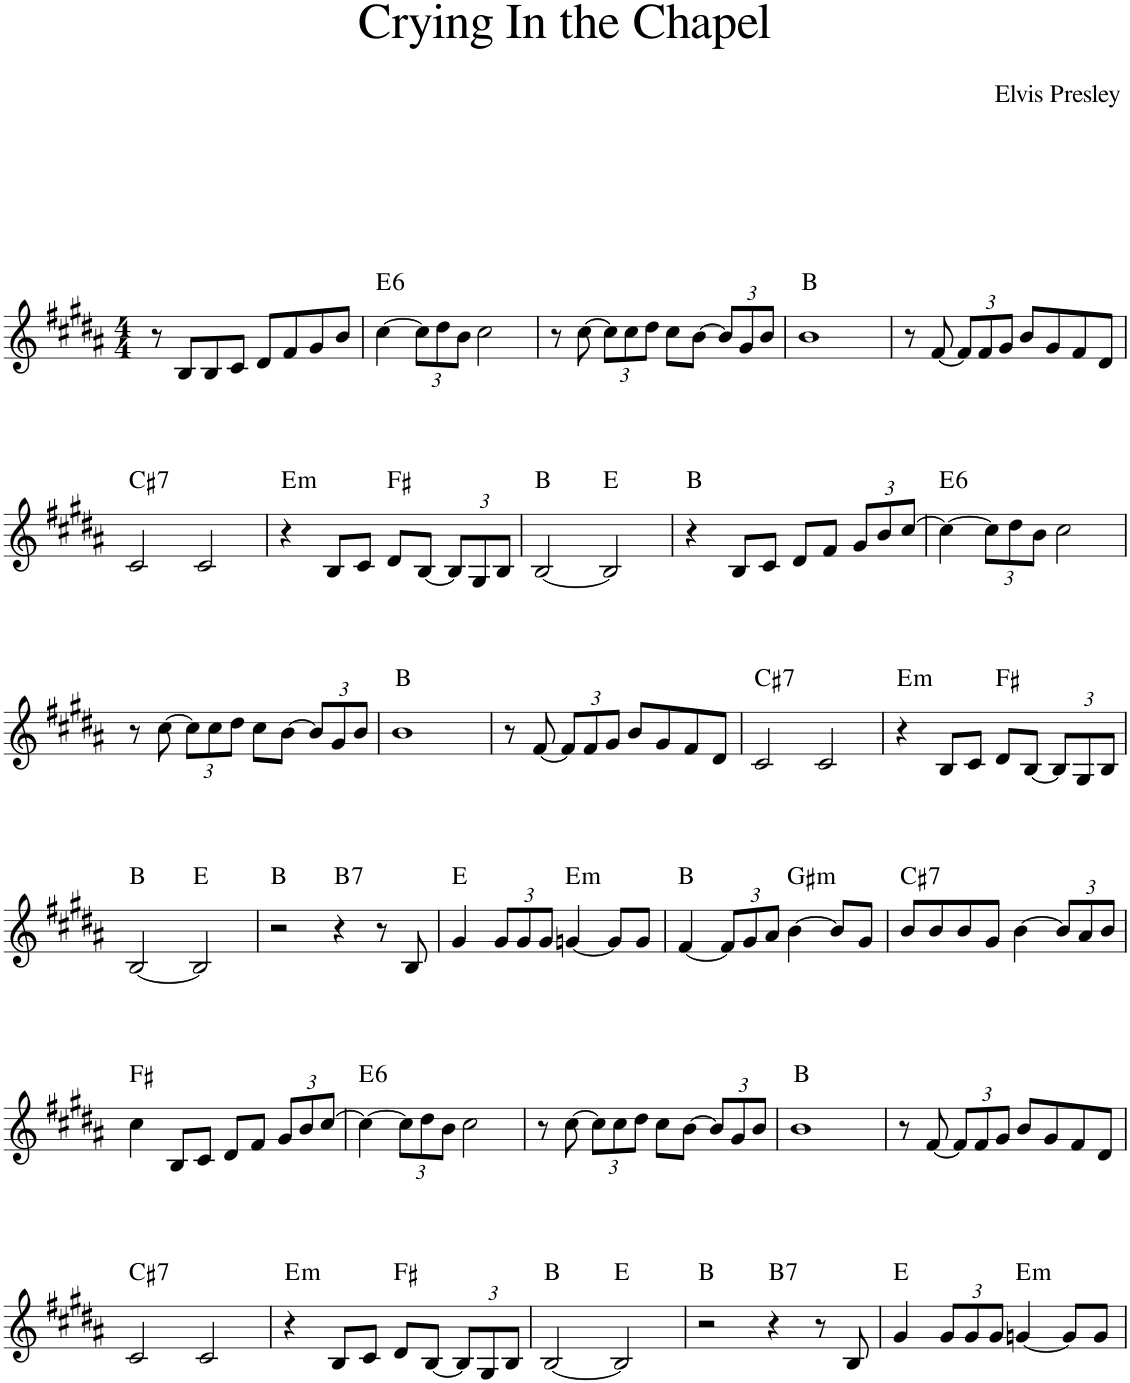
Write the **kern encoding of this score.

**kern	**harte
*part1	*part1
*staff1	*
*I"Piano	*
*I'Pno.	*
*clefG2	*
*k[f#c#g#d#a#]	*
*M4/4	*
=1	=1
8r	.
8B/L	.
8B/	.
8c#/J	.
8d#/L	.
8f#/	.
8g#/	.
8b/J	.
=2	=2
!	!LO:H:kt=6
[4cc#\	E:maj6
*Xbrackettup	*
12cc#\L]	.
12dd#\	.
12b\J	.
2cc#\	.
=3	=3
8r	.
[8cc#\	.
12cc#\L]	.
12cc#\	.
12dd#\J	.
8cc#\L	.
[8b\J	.
12b/L]	.
12g#/	.
12b/J	.
=4	=4
1b	B:maj
=5	=5
8r	.
[8f#/	.
12f#/L]	.
12f#/	.
12g#/J	.
8b/L	.
8g#/	.
8f#/	.
8d#/J	.
!!LO:LB:g=z
=6	=6
!	!LO:H:kt=7
2c#/	C#:7
2c#/	.
=7	=7
!	!LO:H:kt=m
4r	E:min
8B/L	.
8c#/J	.
8d#/L	F#:maj
[8B/J	.
12B/L]	.
12G#/	.
12B/J	.
=8	=8
[2B/	B:maj
2B/]	E:maj
=9	=9
4r	B:maj
8B/L	.
8c#/J	.
8d#/L	.
8f#/J	.
12g#/L	.
12b/	.
[12cc#/J	.
=10	=10
!	!LO:H:kt=6
4cc#\_	E:maj6
12cc#\L]	.
12dd#\	.
12b\J	.
2cc#\	.
!!LO:LB:g=z
=11	=11
8r	.
[8cc#\	.
12cc#\L]	.
12cc#\	.
12dd#\J	.
8cc#\L	.
[8b\J	.
12b/L]	.
12g#/	.
12b/J	.
=12	=12
1b	B:maj
=13	=13
8r	.
[8f#/	.
12f#/L]	.
12f#/	.
12g#/J	.
8b/L	.
8g#/	.
8f#/	.
8d#/J	.
=14	=14
!	!LO:H:kt=7
2c#/	C#:7
2c#/	.
=15	=15
!	!LO:H:kt=m
4r	E:min
8B/L	.
8c#/J	.
8d#/L	F#:maj
[8B/J	.
12B/L]	.
12G#/	.
12B/J	.
!!LO:LB:g=z
=16	=16
[2B/	B:maj
2B/]	E:maj
=17	=17
2r	B:maj
!	!LO:H:kt=7
4r	B:7
8r	.
8B/	.
=18	=18
4g#/	E:maj
12g#/L	.
12g#/	.
12g#/J	.
!	!LO:H:kt=m
[4gn/	E:min
8g/L]	.
8g/J	.
=19	=19
[4f#/	B:maj
12f#/L]	.
12g#/	.
12a#/J	.
!	!LO:H:kt=m
[4b\	G#:min
8b/L]	.
8g#/J	.
=20	=20
!	!LO:H:kt=7
8b/L	C#:7
8b/	.
8b/	.
8g#/J	.
[4b\	.
12b/L]	.
12a#/	.
12b/J	.
!!LO:LB:g=z
=21	=21
4cc#\	F#:maj
8B/L	.
8c#/J	.
8d#/L	.
8f#/J	.
12g#/L	.
12b/	.
[12cc#/J	.
=22	=22
!	!LO:H:kt=6
4cc#\_	E:maj6
12cc#\L]	.
12dd#\	.
12b\J	.
2cc#\	.
=23	=23
8r	.
[8cc#\	.
12cc#\L]	.
12cc#\	.
12dd#\J	.
8cc#\L	.
[8b\J	.
12b/L]	.
12g#/	.
12b/J	.
=24	=24
1b	B:maj
=25	=25
8r	.
[8f#/	.
12f#/L]	.
12f#/	.
12g#/J	.
8b/L	.
8g#/	.
8f#/	.
8d#/J	.
!!LO:LB:g=z
=26	=26
!	!LO:H:kt=7
2c#/	C#:7
2c#/	.
=27	=27
!	!LO:H:kt=m
4r	E:min
8B/L	.
8c#/J	.
8d#/L	F#:maj
[8B/J	.
12B/L]	.
12G#/	.
12B/J	.
=28	=28
[2B/	B:maj
2B/]	E:maj
=29	=29
2r	B:maj
!	!LO:H:kt=7
4r	B:7
8r	.
8B/	.
=30	=30
4g#/	E:maj
12g#/L	.
12g#/	.
12g#/J	.
!	!LO:H:kt=m
[4gn/	E:min
8g/L]	.
8g/J	.
=	=
*-	*-
